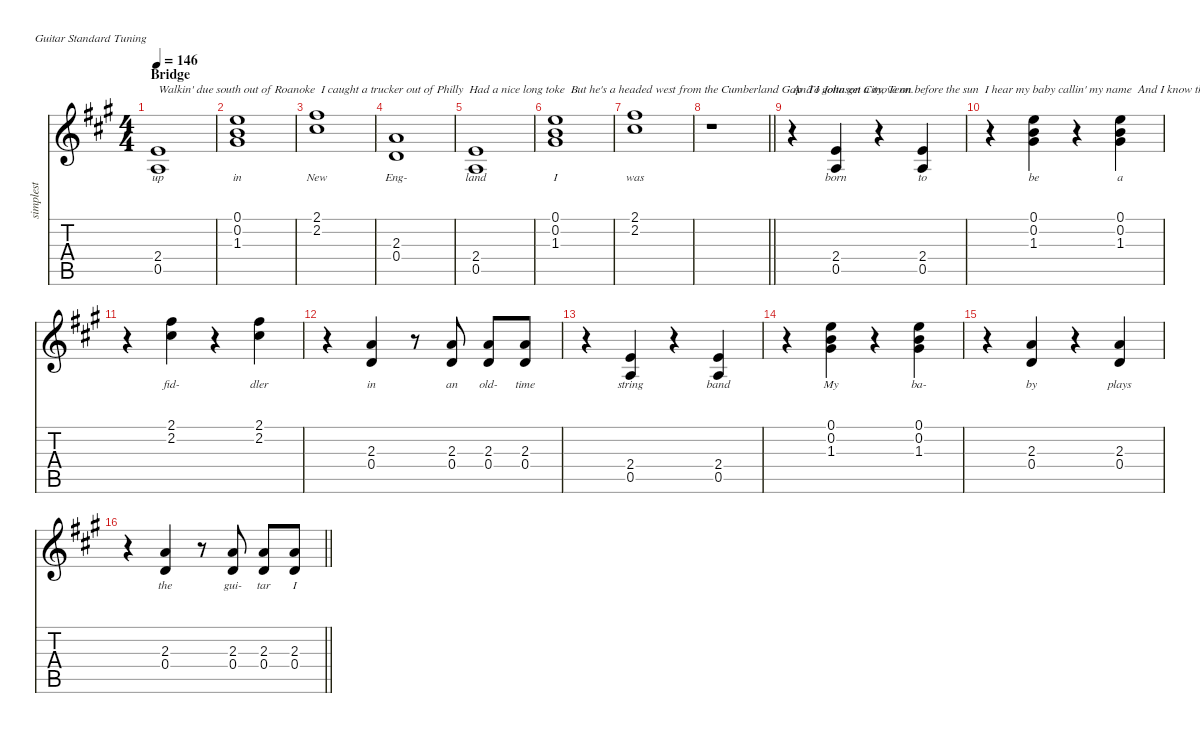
\defaultSystemsLayout 4
\hideDynamics
\bracketExtendMode nobrackets
\otherSystemsTrackNameOrientation horizontal
\track ("Guitar - simplest" "simplest") {defaultSystemsLayout 8 mute instrument acousticguitarsteel}
\staff {score tabs}
\tuning (E4 B3 G3 D3 A2 E2)
\ts (4 4)
\section ("" "Bridge")
\tempo 146
\clef g2
\ks a
(2.4{acc forcenatural} 0.5{acc forcenatural}).1{txt "Walkin' due south out of Roanoke  I caught a trucker out of Philly  Had a nice long toke  But he's a headed west from the Cumberland Gap  To Johnson City, Tenn." lyrics (0 "up") lyrics (1 "") lyrics (2 "") lyrics (3 "") lyrics (4 "") dy f beam Up} |
(0.1{acc forcenatural} 0.2{acc forcenatural} 1.3{acc #}).1{lyrics (0 "in") lyrics (1 "") lyrics (2 "") lyrics (3 "") lyrics (4 "") beam Down} |
(2.2{acc #} 2.1{acc #}).1{lyrics (0 "New") lyrics (1 "") lyrics (2 "") lyrics (3 "") lyrics (4 "") beam Down} |
(2.3{acc forcenatural} 0.4{acc forcenatural}).1{lyrics (0 "Eng-") lyrics (1 "") lyrics (2 "") lyrics (3 "") lyrics (4 "") beam Up} |
(2.4{acc forcenatural} 0.5{acc forcenatural}).1{lyrics (0 "land") lyrics (1 "") lyrics (2 "") lyrics (3 "") lyrics (4 "") beam Up} |
(0.2{acc forcenatural} 1.3{acc #} 0.1{acc forcenatural}).1{lyrics (0 "I") lyrics (1 "") lyrics (2 "") lyrics (3 "") lyrics (4 "") beam Down} |
(2.2{acc #} 2.1{acc #}).1{lyrics (0 "was") lyrics (1 "") lyrics (2 "") lyrics (3 "") lyrics (4 "") beam Down} |
\barLineRight lightlight
r.1{beam Down} |
r.4{txt "And I gotta get a move on before the sun  I hear my baby callin' my name  And I know that she's the only one  And if I die in Raleigh  At least I will die free" beam Down} (2.4{acc forcenatural} 0.5{acc forcenatural}).4{lyrics (0 "born") lyrics (1 "") lyrics (2 "") lyrics (3 "") lyrics (4 "") beam Up} r.4{beam Up} (2.4{acc forcenatural} 0.5{acc forcenatural}).4{lyrics (0 "to") lyrics (1 "") lyrics (2 "") lyrics (3 "") lyrics (4 "") beam Up} |
r.4{beam Down} (0.1{acc forcenatural} 0.2{acc forcenatural} 1.3{acc #}).4{lyrics (0 "be") lyrics (1 "") lyrics (2 "") lyrics (3 "") lyrics (4 "") beam Down} r.4{beam Down} (0.1{acc forcenatural} 0.2{acc forcenatural} 1.3{acc #}).4{lyrics (0 "a") lyrics (1 "") lyrics (2 "") lyrics (3 "") lyrics (4 "") beam Down} |
r.4{beam Down} (2.2{acc #} 2.1{acc #}).4{lyrics (0 "fid-") lyrics (1 "") lyrics (2 "") lyrics (3 "") lyrics (4 "") beam Down} r.4{beam Down} (2.2{acc #} 2.1{acc #}).4{lyrics (0 "dler") lyrics (1 "") lyrics (2 "") lyrics (3 "") lyrics (4 "") beam Down} |
r.4{beam Down} (2.3{acc forcenatural} 0.4{acc forcenatural}).4{lyrics (0 "in") lyrics (1 "") lyrics (2 "") lyrics (3 "") lyrics (4 "") beam Up} r.8{beam Up} (2.3{acc forcenatural} 0.4{acc forcenatural}).8{lyrics (0 "an") lyrics (1 "") lyrics (2 "") lyrics (3 "") lyrics (4 "") beam Up} (2.3{acc forcenatural} 0.4{acc forcenatural}).8{lyrics (0 "old-") lyrics (1 "") lyrics (2 "") lyrics (3 "") lyrics (4 "") beam Up} (2.3{acc forcenatural} 0.4{acc forcenatural}).8{lyrics (0 "time") lyrics (1 "") lyrics (2 "") lyrics (3 "") lyrics (4 "") beam Up} |
r.4{beam Down} (2.4{acc forcenatural} 0.5{acc forcenatural}).4{lyrics (0 "string") lyrics (1 "") lyrics (2 "") lyrics (3 "") lyrics (4 "") beam Up} r.4{beam Up} (2.4{acc forcenatural} 0.5{acc forcenatural}).4{lyrics (0 "band") lyrics (1 "") lyrics (2 "") lyrics (3 "") lyrics (4 "") beam Up} |
r.4{beam Down} (0.1{acc forcenatural} 0.2{acc forcenatural} 1.3{acc #}).4{lyrics (0 "My") lyrics (1 "") lyrics (2 "") lyrics (3 "") lyrics (4 "") beam Down} r.4{beam Down} (0.1{acc forcenatural} 0.2{acc forcenatural} 1.3{acc #}).4{lyrics (0 "ba-") lyrics (1 "") lyrics (2 "") lyrics (3 "") lyrics (4 "") beam Down} |
r.4{beam Down} (2.3{acc forcenatural} 0.4{acc forcenatural}).4{lyrics (0 "by") lyrics (1 "") lyrics (2 "") lyrics (3 "") lyrics (4 "") beam Up} r.4{beam Up} (2.3{acc forcenatural} 0.4{acc forcenatural}).4{lyrics (0 "plays") lyrics (1 "") lyrics (2 "") lyrics (3 "") lyrics (4 "") beam Up} |
\barLineRight lightlight
r.4{beam Down} (2.3{acc forcenatural} 0.4{acc forcenatural}).4{lyrics (0 "the") lyrics (1 "") lyrics (2 "") lyrics (3 "") lyrics (4 "") beam Up} r.8{beam Up} (2.3{acc forcenatural} 0.4{acc forcenatural}).8{lyrics (0 "gui-") lyrics (1 "") lyrics (2 "") lyrics (3 "") lyrics (4 "") beam Up} (2.3{acc forcenatural} 0.4{acc forcenatural}).8{lyrics (0 "tar") lyrics (1 "") lyrics (2 "") lyrics (3 "") lyrics (4 "") beam Up} (2.3{acc forcenatural} 0.4{acc forcenatural}).8{lyrics (0 "I") lyrics (1 "") lyrics (2 "") lyrics (3 "") lyrics (4 "") beam Up}
